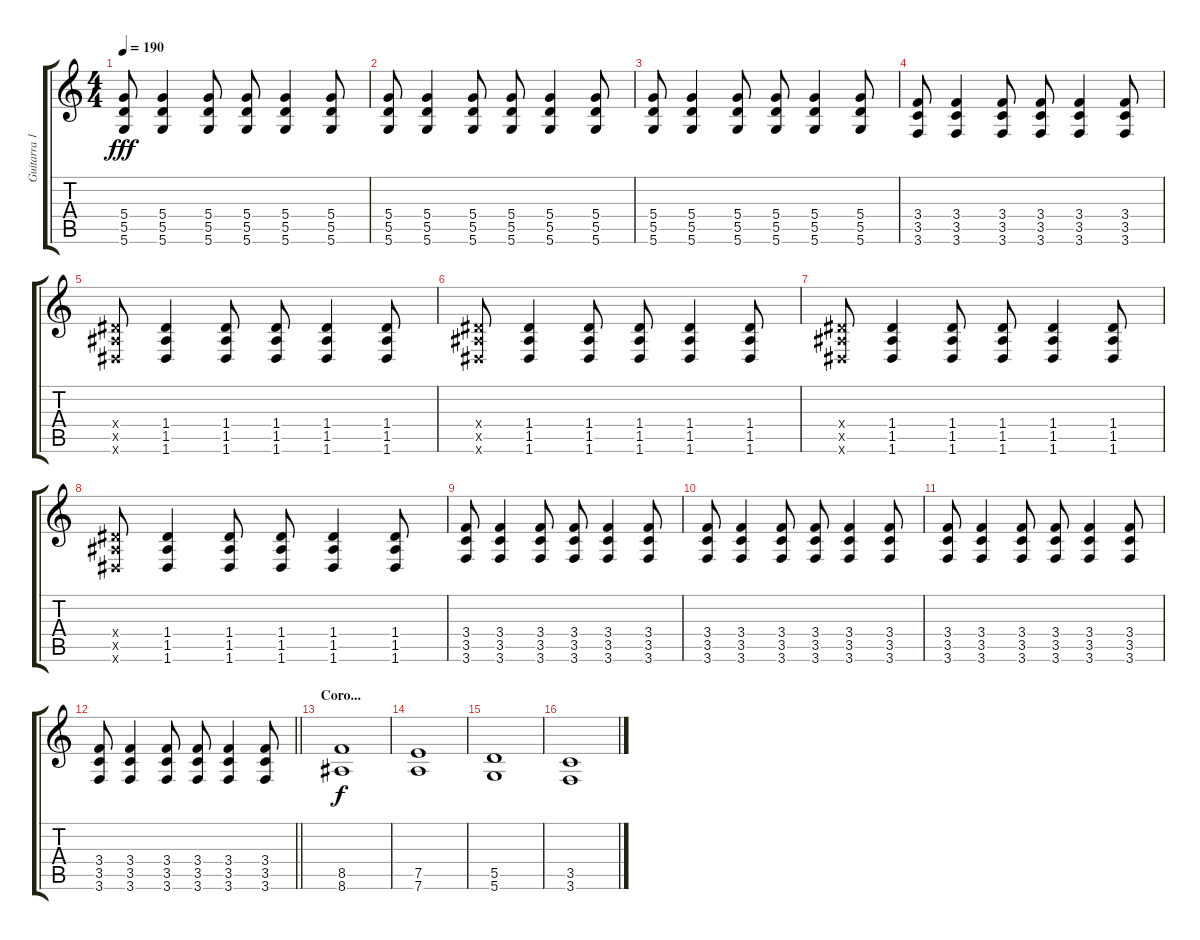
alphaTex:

\track ("Guitarra 1" "Guitarra 1") {instrument distortionguitar}
\staff {score tabs}
\tuning (E4 B3 G3 D3 A2 D2) {hide}
\ts (4 4)
\tempo 190
\clef g2
\ks c
(5.4 5.5 5.6).8{dy fff} (5.4 5.5 5.6).4 (5.4 5.5 5.6).8 (5.4 5.5 5.6).8 (5.4 5.5 5.6).4 (5.4 5.5 5.6).8 |
(5.4 5.5 5.6).8 (5.4 5.5 5.6).4 (5.4 5.5 5.6).8 (5.4 5.5 5.6).8 (5.4 5.5 5.6).4 (5.4 5.5 5.6).8 |
(5.4 5.5 5.6).8 (5.4 5.5 5.6).4 (5.4 5.5 5.6).8 (5.4 5.5 5.6).8 (5.4 5.5 5.6).4 (5.4 5.5 5.6).8 |
(3.4 3.5 3.6).8 (3.4 3.5 3.6).4 (3.4 3.5 3.6).8 (3.4 3.5 3.6).8 (3.4 3.5 3.6).4 (3.4 3.5 3.6).8 |
(1.4{x} 1.5{x} 1.6{x}).8 (1.4 1.5 1.6).4 (1.4 1.5 1.6).8 (1.4 1.5 1.6).8 (1.4 1.5 1.6).4 (1.4 1.5 1.6).8 |
(1.4{x} 1.5{x} 1.6{x}).8 (1.4 1.5 1.6).4 (1.4 1.5 1.6).8 (1.4 1.5 1.6).8 (1.4 1.5 1.6).4 (1.4 1.5 1.6).8 |
(1.4{x} 1.5{x} 1.6{x}).8 (1.4 1.5 1.6).4 (1.4 1.5 1.6).8 (1.4 1.5 1.6).8 (1.4 1.5 1.6).4 (1.4 1.5 1.6).8 |
(1.4{x} 1.5{x} 1.6{x}).8 (1.4 1.5 1.6).4 (1.4 1.5 1.6).8 (1.4 1.5 1.6).8 (1.4 1.5 1.6).4 (1.4 1.5 1.6).8 |
(3.4 3.5 3.6).8 (3.4 3.5 3.6).4 (3.4 3.5 3.6).8 (3.4 3.5 3.6).8 (3.4 3.5 3.6).4 (3.4 3.5 3.6).8 |
(3.4 3.5 3.6).8 (3.4 3.5 3.6).4 (3.4 3.5 3.6).8 (3.4 3.5 3.6).8 (3.4 3.5 3.6).4 (3.4 3.5 3.6).8 |
(3.4 3.5 3.6).8 (3.4 3.5 3.6).4 (3.4 3.5 3.6).8 (3.4 3.5 3.6).8 (3.4 3.5 3.6).4 (3.4 3.5 3.6).8 |
\barLineRight lightlight
(3.4 3.5 3.6).8 (3.4 3.5 3.6).4 (3.4 3.5 3.6).8 (3.4 3.5 3.6).8 (3.4 3.5 3.6).4 (3.4 3.5 3.6).8 |
\section ("" "Coro...")
(8.5 8.6).1{dy f} |
(7.5 7.6).1 |
(5.5 5.6).1 |
(3.5 3.6).1
